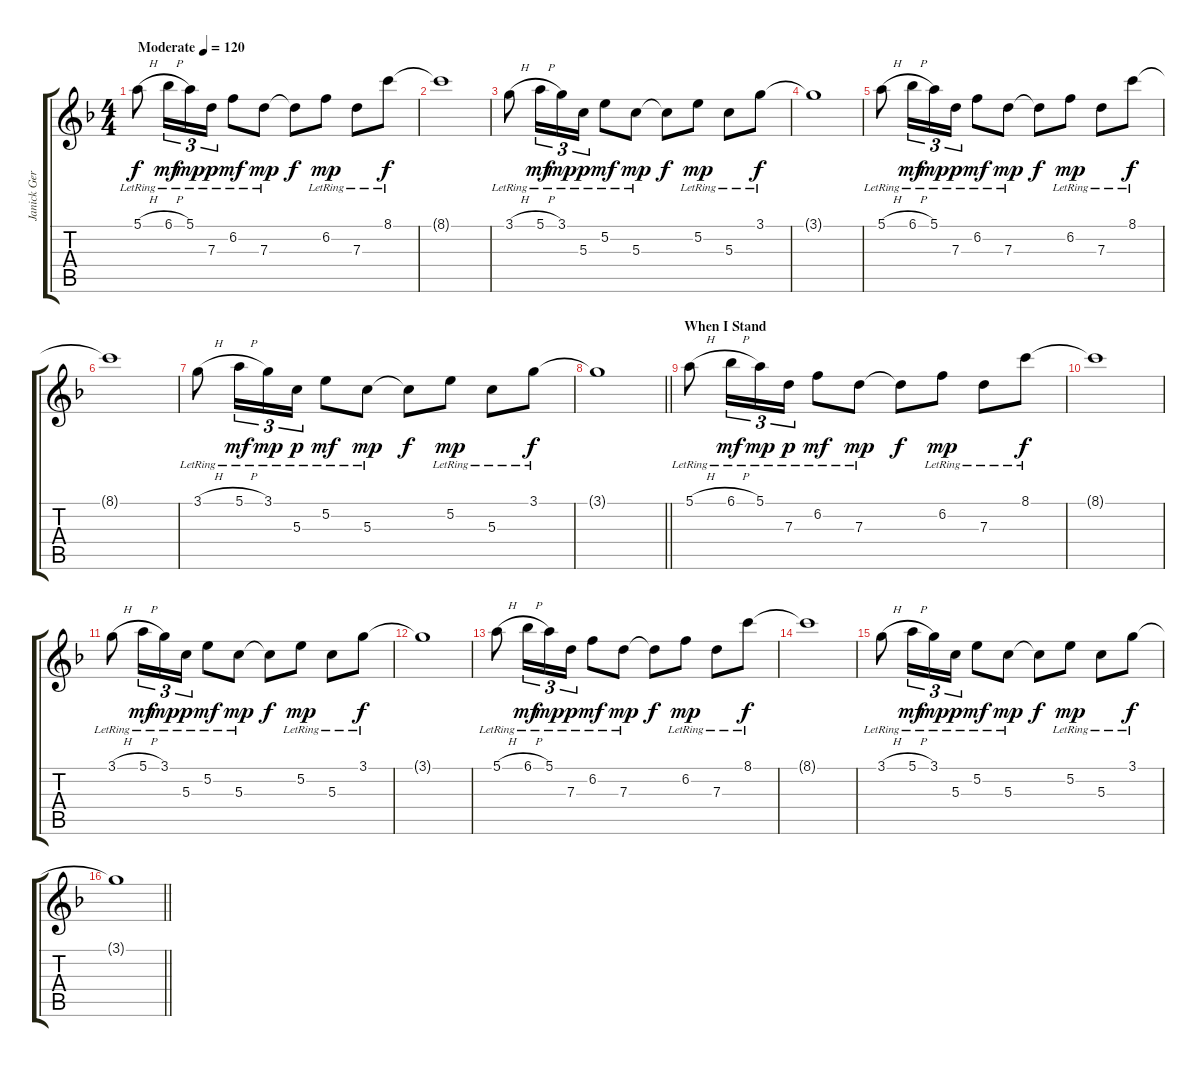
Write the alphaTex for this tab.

\track ("Janick Gers" "Janick Ger") {instrument acousticguitarsteel}
\staff {score tabs}
\tuning (E4 B3 G3 D3 A2 E2) {hide}
\ts (4 4)
\tempo (120 "Moderate")
\clef g2
\ks f
5.1{h lr}.8{dy f instrument acousticguitarsteel} 6.1{h lr}.16{tu (3 2) dy mf} 5.1{lr}.16{tu (3 2) dy mp} 7.3{lr}.16{tu (3 2) dy p} 6.2{lr}.8{dy mf} 7.3{lr}.8{dy mp} 7.3{t}.8{dy f} 6.2{lr}.8{dy mp} 7.3{lr}.8 8.1{lr}.8{dy f} |
8.1{t}.1 |
3.1{h lr}.8 5.1{h lr}.16{tu (3 2) dy mf} 3.1{lr}.16{tu (3 2) dy mp} 5.3{lr}.16{tu (3 2) dy p} 5.2{lr}.8{dy mf} 5.3{lr}.8{dy mp} 5.3{t}.8{dy f} 5.2{lr}.8{dy mp} 5.3{lr}.8 3.1{lr}.8{dy f} |
3.1{t}.1 |
5.1{h lr}.8 6.1{h lr}.16{tu (3 2) dy mf} 5.1{lr}.16{tu (3 2) dy mp} 7.3{lr}.16{tu (3 2) dy p} 6.2{lr}.8{dy mf} 7.3{lr}.8{dy mp} 7.3{t}.8{dy f} 6.2{lr}.8{dy mp} 7.3{lr}.8 8.1{lr}.8{dy f} |
8.1{t}.1 |
3.1{h lr}.8 5.1{h lr}.16{tu (3 2) dy mf} 3.1{lr}.16{tu (3 2) dy mp} 5.3{lr}.16{tu (3 2) dy p} 5.2{lr}.8{dy mf} 5.3{lr}.8{dy mp} 5.3{t}.8{dy f} 5.2{lr}.8{dy mp} 5.3{lr}.8 3.1{lr}.8{dy f} |
\barLineRight lightlight
3.1{t}.1 |
\section ("" "When I Stand")
5.1{h lr}.8 6.1{h lr}.16{tu (3 2) dy mf} 5.1{lr}.16{tu (3 2) dy mp} 7.3{lr}.16{tu (3 2) dy p} 6.2{lr}.8{dy mf} 7.3{lr}.8{dy mp} 7.3{t}.8{dy f} 6.2{lr}.8{dy mp} 7.3{lr}.8 8.1{lr}.8{dy f} |
8.1{t}.1 |
3.1{h lr}.8 5.1{h lr}.16{tu (3 2) dy mf} 3.1{lr}.16{tu (3 2) dy mp} 5.3{lr}.16{tu (3 2) dy p} 5.2{lr}.8{dy mf} 5.3{lr}.8{dy mp} 5.3{t}.8{dy f} 5.2{lr}.8{dy mp} 5.3{lr}.8 3.1{lr}.8{dy f} |
3.1{t}.1 |
5.1{h lr}.8 6.1{h lr}.16{tu (3 2) dy mf} 5.1{lr}.16{tu (3 2) dy mp} 7.3{lr}.16{tu (3 2) dy p} 6.2{lr}.8{dy mf} 7.3{lr}.8{dy mp} 7.3{t}.8{dy f} 6.2{lr}.8{dy mp} 7.3{lr}.8 8.1{lr}.8{dy f} |
8.1{t}.1 |
3.1{h lr}.8 5.1{h lr}.16{tu (3 2) dy mf} 3.1{lr}.16{tu (3 2) dy mp} 5.3{lr}.16{tu (3 2) dy p} 5.2{lr}.8{dy mf} 5.3{lr}.8{dy mp} 5.3{t}.8{dy f} 5.2{lr}.8{dy mp} 5.3{lr}.8 3.1{lr}.8{dy f} |
\barLineRight lightlight
3.1{t}.1
